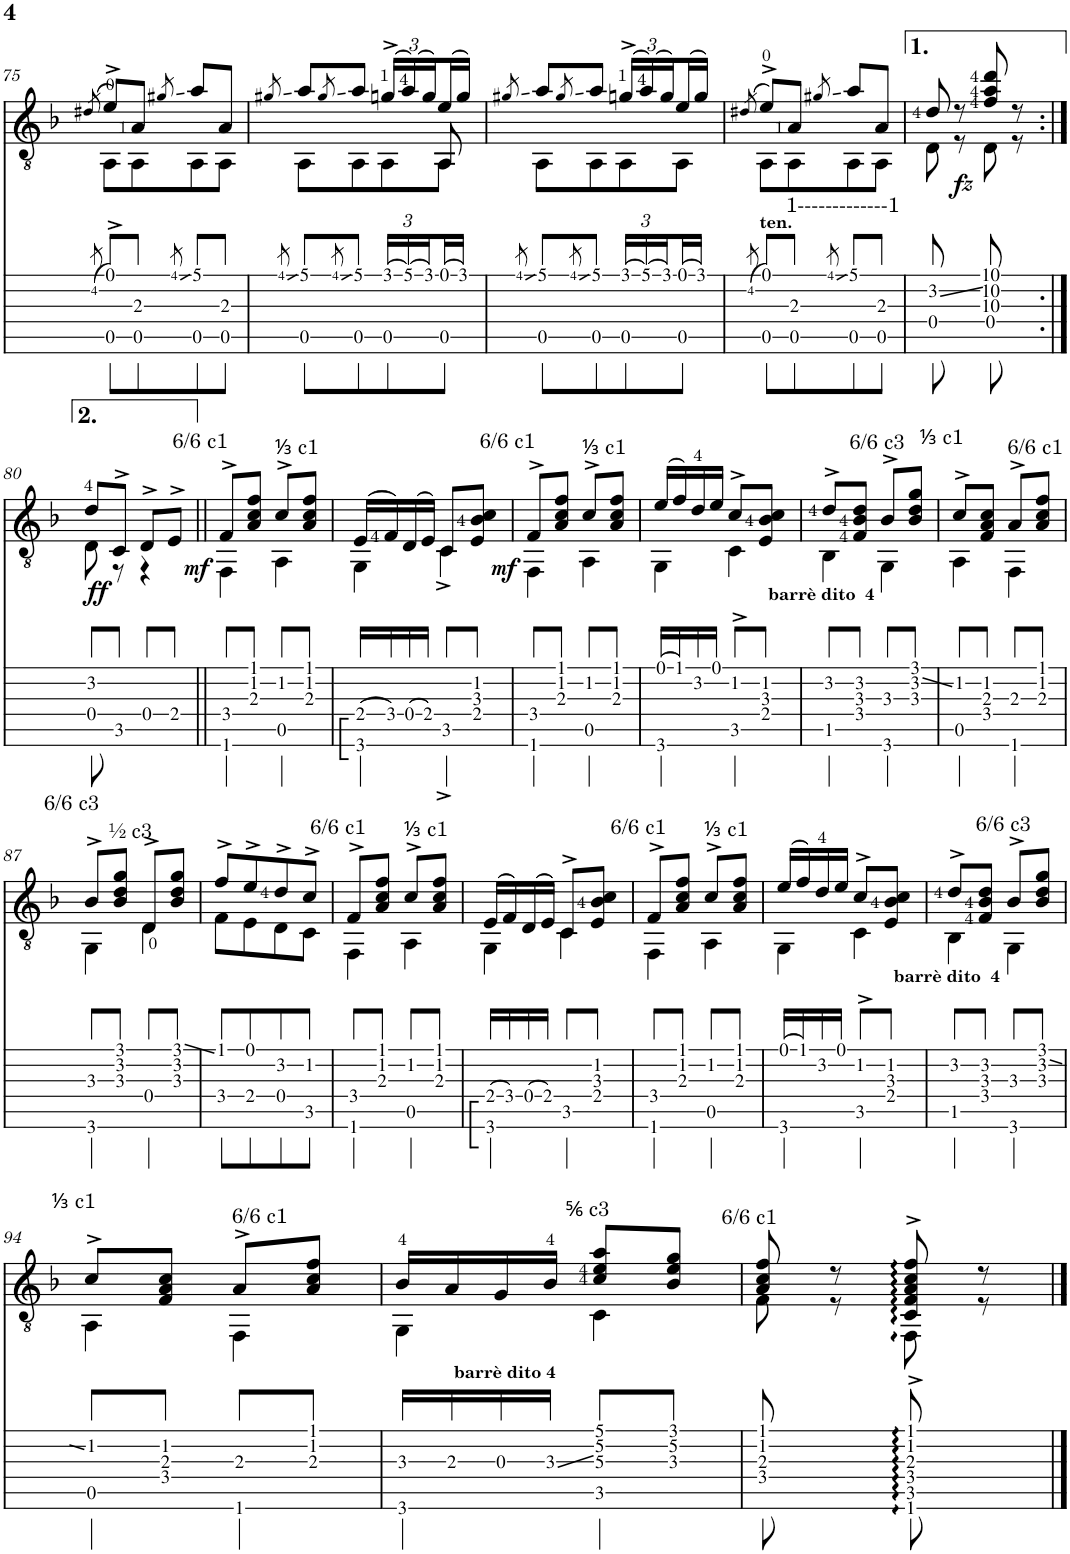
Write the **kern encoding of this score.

**kern	**kern	**dynam
*part2	*part1	*part1
*staff2	*staff1	*staff1
*I"Chitarra classica (Intavolatura)	*I"Chitarra classica	*
!!LO:PB:g=z
*	*clefGv2	*
*k[b-]	*k[b-]	*
*M2/4	*M2/4	*
=75	=75	=75
(8qd#X/	(8qd#X/	.
*^	*^	*
8e^/L)	8AA\L	8e^/L)	8AA\L	.
8A/J	8AA\	8A/J	8AA\	.
8qg#X/	.	8qg#X/	.	.
8a/L	8AA\	8a/L	8AA\	.
8A/J	8AA\J	8A/J	8AA\J	.
*v	*v	*	*	*
*	*v	*v	*
=76	=76	=76
8qg#X/	8qg#X/	.
*^	*^	*
*	*^	*	*^	*
8a/L	8AA\L	4r	8a/L	8AA\L	4.ryy	.
8qg#/	.	.	8qg#/	.	.	.
8a/J	8AA\	.	8a/J	8AA\	.	.
*Xbrackettup	*	*	*Xbrackettup	*	*	*
(24gn/LL	8AA\	8r	(24gn^/LL	8AA\	.	.
(24a/)	.	.	(24a/)	.	.	.
24g/)	.	.	24g/)	.	.	.
(16e/	8AA\J	8r	(16e/	8AA\J	8AA/	.
16g/JJ)	.	.	16g/JJ)	.	.	.
*	*	*	*v	*v	*v	*
=77	=77	=77	=77	=77
8qg#X/	.	.	8qg#X/	.
*	*	*	*^	*
8a/L	8AA\L	4r	8a/L	8AA\L	.
8qg#/	.	.	8qg#/	.	.
8a/J	8AA\	.	8a/J	8AA\	.
(24gn/LL	8AA\	8r	(24gn^/LL	8AA\	.
(24a/)	.	.	(24a/)	.	.
24g/)	.	.	24g/)	.	.
(16e/	8AA\J	8r	(16e/	8AA\J	.
16g/JJ)	.	.	16g/JJ)	.	.
*v	*v	*v	*	*	*
=78	=78	=78	=78
(8qd#X/	(8qd#X/	.	.
*^	*	*	*
!LO:TX:a:B:t=ten.	!	!	!	!
8e/L)	8AA\L	8e^/L)	8AA\L	.
!LO:TX:a:t=1-------------1	!	!	!	!
8A/J	8AA\	8A/J	8AA\	.
8qg#X/	.	8qg#X/	.	.
8a/L	8AA\	8a/L	8AA\	.
8A/J	8AA\J	8A/J	8AA\J	.
=79	=79	=79	=79	=79
8d/	8D\	8d/	8D\	.
8r	8r	8r	8r	.
!	!	!	!	!LO:DY:b
8f/ 8a/ 8dd/	8D\	8f/ 8a/ 8dd/	8D\	fz
8r	8r	8r	8r	.
!!LO:LB:g=z	!!
=80:|!	=80:|!	=80:|!	=80:|!	=80:|!
8d/L	8D\	8d/L	8D\	.
!	!	!	!	!LO:DY:b
8C/J	8r	8C^/J	8r	ff
8D/L	4r	8D^/L	4r	.
8E/J	.	8E^/J	.	.
=81||	=81||	=81||	=81||	=81||
!	!	!LO:TX:a:t=6/6 c1	!	!
!	!	!	!	!LO:DY:b
8F/L	4FF\	8F^/L	4FF\	mf
8A/ 8c/ 8f/J	.	8A/ 8c/ 8f/J	.	.
!	!	!LO:TX:a:t=⅓ c1	!	!
8c/L	4AA\	8c^/L	4AA\	.
8A/ 8c/ 8f/J	.	8A/ 8c/ 8f/J	.	.
=82	=82	=82	=82	=82
(16E/LL	4GG\	(16E/LL	4GG\	.
16F/)	.	16F/)	.	.
(16D/	.	(16D/	.	.
16E/JJ)	.	16E/JJ)	.	.
8C/L	4C^\	8C/L	4C^\	.
8E/ 8B-/ 8c/J	.	8E/ 8B-/ 8c/J	.	.
=83	=83	=83	=83	=83
!	!	!LO:TX:a:t=6/6 c1	!	!
!	!	!	!	!LO:DY:b
8F/L	4FF\	8F^/L	4FF\	mf
8A/ 8c/ 8f/J	.	8A/ 8c/ 8f/J	.	.
!	!	!LO:TX:a:t=⅓ c1	!	!
8c/L	4AA\	8c^/L	4AA\	.
8A/ 8c/ 8f/J	.	8A/ 8c/ 8f/J	.	.
=84	=84	=84	=84	=84
(16e/LL	4GG\	(16e/LL	4GG\	.
16f/)	.	16f/)	.	.
16d/	.	16d/	.	.
16e/JJ	.	16e/JJ	.	.
8c^/L	4C\	8c^/L	4C\	.
8E/ 8B-/ 8c/J	.	8E/ 8B-/ 8c/J	.	.
=85	=85	=85	=85	=85
8d/L	4BB-\	8d^/L	4BB-\	.
!LO:TX:a:B:t=barrè dito  4	!	!	!	!
8F/ 8B-/ 8d/J	.	8F/ 8B-/ 8d/J	.	.
!	!	!LO:TX:a:t=6/6 c3	!	!
8B-/L	4GG\	8B-^/L	4GG\	.
8B-/ 8d/ 8g/J	.	8B-/ 8d/ 8g/J	.	.
=86	=86	=86	=86	=86
!	!	!LO:TX:a:t=⅓ c1	!	!
8c/L	4AA\	8c^/L	4AA\	.
8F/ 8A/ 8c/J	.	8F/ 8A/ 8c/J	.	.
!	!	!LO:TX:a:t=6/6 c1	!	!
8A/L	4FF\	8A^/L	4FF\	.
8A/ 8c/ 8f/J	.	8A/ 8c/ 8f/J	.	.
!!LO:LB:g=z	!!
=87	=87	=87	=87	=87
!	!	!LO:TX:a:t=6/6 c3	!	!
8B-/L	4GG\	8B-^/L	4GG\	.
8B-/ 8d/ 8g/J	.	8B-/ 8d/ 8g/J	.	.
!	!	!LO:TX:a:t=½ c3	!	!
8D/L	4D\	8D^/L	4D\	.
8B-/ 8d/ 8g/J	.	8B-/ 8d/ 8g/J	.	.
=88	=88	=88	=88	=88
8f/L	8F\L	8f^/L	8F\L	.
8e/	8E\	8e^/	8E\	.
8d/	8D\	8d^/	8D\	.
8c/J	8C\J	8c^/J	8C\J	.
=89	=89	=89	=89	=89
!	!	!LO:TX:a:t=6/6 c1	!	!
8F/L	4FF\	8F^/L	4FF\	.
8A/ 8c/ 8f/J	.	8A/ 8c/ 8f/J	.	.
!	!	!LO:TX:a:t=⅓ c1	!	!
8c/L	4AA\	8c^/L	4AA\	.
8A/ 8c/ 8f/J	.	8A/ 8c/ 8f/J	.	.
=90	=90	=90	=90	=90
(16E/LL	4GG\	(16E/LL	4GG\	.
16F/)	.	16F/)	.	.
(16D/	.	(16D/	.	.
16E/JJ)	.	16E/JJ)	.	.
8C/L	4C\	8C^/L	4C\	.
8E/ 8B-/ 8c/J	.	8E/ 8B-/ 8c/J	.	.
=91	=91	=91	=91	=91
!	!	!LO:TX:a:t=6/6 c1	!	!
8F/L	4FF\	8F^/L	4FF\	.
8A/ 8c/ 8f/J	.	8A/ 8c/ 8f/J	.	.
!	!	!LO:TX:a:t=⅓ c1	!	!
8c/L	4AA\	8c^/L	4AA\	.
8A/ 8c/ 8f/J	.	8A/ 8c/ 8f/J	.	.
=92	=92	=92	=92	=92
(16e/LL	4GG\	(16e/LL	4GG\	.
16f/)	.	16f/)	.	.
16d/	.	16d/	.	.
16e/JJ	.	16e/JJ	.	.
8c^/L	4C\	8c^/L	4C\	.
8E/ 8B-/ 8c/J	.	8E/ 8B-/ 8c/J	.	.
=93	=93	=93	=93	=93
8d/L	4BB-\	8d^/L	4BB-\	.
!LO:TX:a:B:t=barrè dito  4	!	!	!	!
8F/ 8B-/ 8d/J	.	8F/ 8B-/ 8d/J	.	.
!	!	!LO:TX:a:t=6/6 c3	!	!
8B-/L	4GG\	8B-^/L	4GG\	.
8B-/ 8d/ 8g/J	.	8B-/ 8d/ 8g/J	.	.
!!LO:LB:g=z	!!
=94	=94	=94	=94	=94
!	!	!LO:TX:a:t=⅓ c1	!	!
8c/L	4AA\	8c^/L	4AA\	.
8F/ 8A/ 8c/J	.	8F/ 8A/ 8c/J	.	.
!	!	!LO:TX:a:t=6/6 c1	!	!
8A/L	4FF\	8A^/L	4FF\	.
8A/ 8c/ 8f/J	.	8A/ 8c/ 8f/J	.	.
=95	=95	=95	=95	=95
16B-/LL	4GG\	16B-/LL	4GG\	.
16A/	.	16A/	.	.
!LO:TX:a:B:t=barrè dito 4	!	!	!	!
16G/	.	16G/	.	.
16B-/JJ	.	16B-/JJ	.	.
!	!	!LO:TX:a:t=⅚ c3	!	!
8c/ 8e/ 8a/L	4C\	8c/ 8e/ 8a/L	4C\	.
8B-/ 8e/ 8g/J	.	8B-/ 8e/ 8g/J	.	.
=96	=96	=96	=96	=96
!	!	!LO:TX:a:t=6/6 c1	!	!
8A/ 8c/ 8f/	8F\	8A/ 8c/ 8f/	8F\	.
8r	8r	8r	8r	.
8C/^ 8F/^ 8A/^ 8c/^ 8f/^	8FF\	8C/^ 8F/^ 8A/^ 8c/^ 8f/^	8FF\	.
8r	8r	8r	8r	.
*v	*v	*	*	*
*	*v	*v	*
==	==	==
*-	*-	*-
